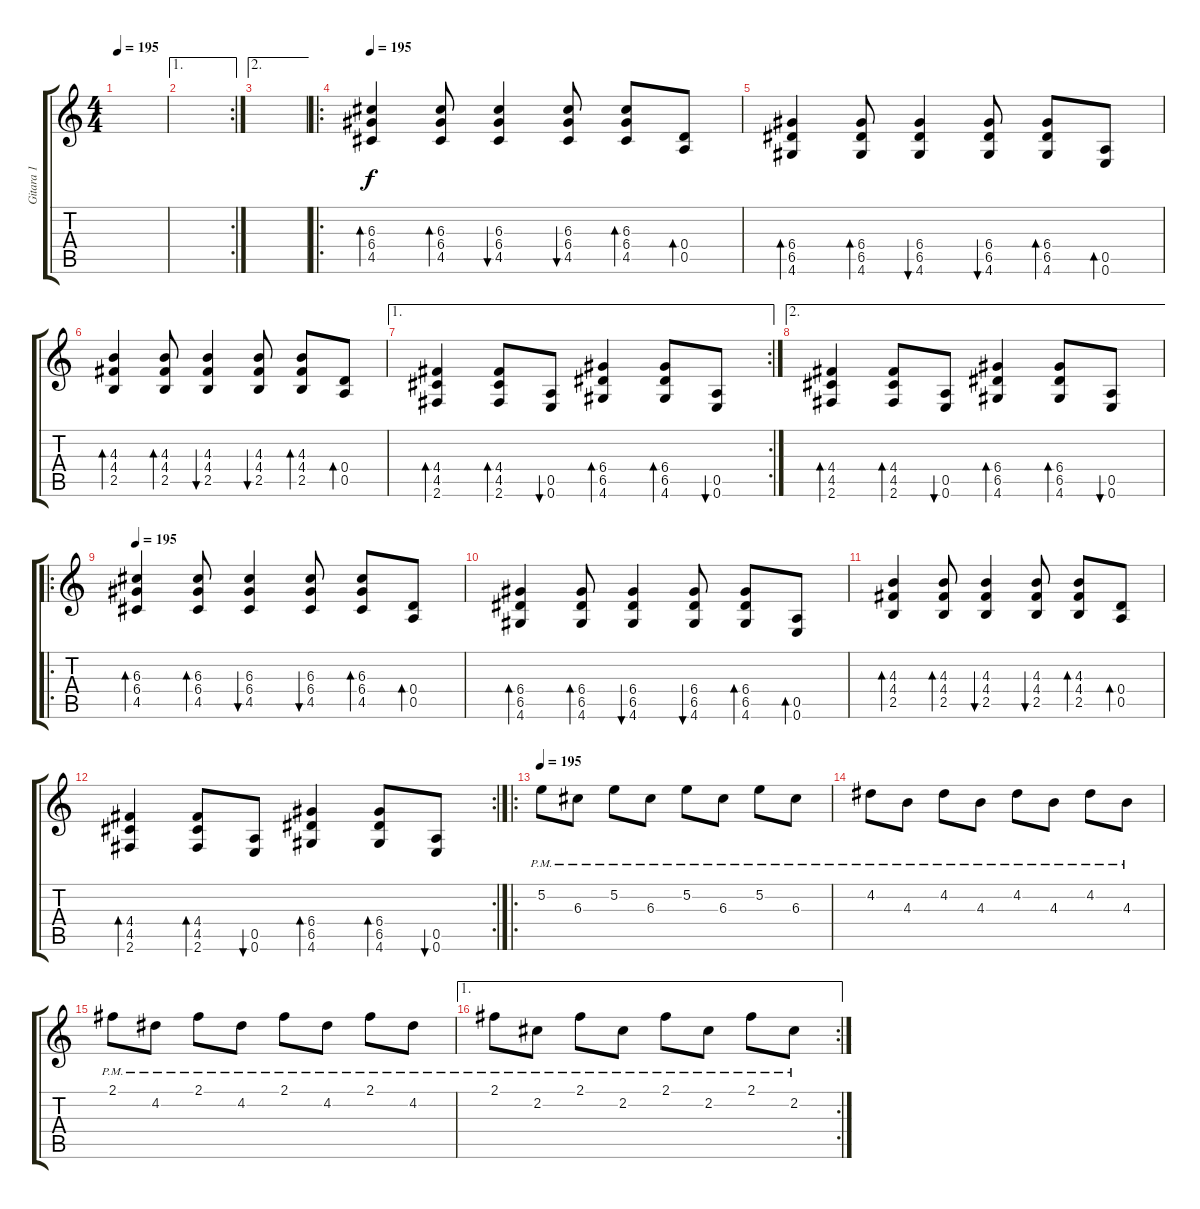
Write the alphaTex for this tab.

\track ("Gitara 1" "Gitara 1") {instrument overdrivenguitar}
\staff {score tabs}
\tuning (E4 B3 G3 D3 A2 E2) {hide}
\ts (4 4)
\tempo 195
\clef g2
\ks c
|
\ae 1
\rc 2
|
\ae 2
|
\ro
\tempo 195
(6.3 6.4 4.5).4{bd 120 volume 13 instrument electricguitarclean} (6.3 6.4 4.5).8{bd 120} (6.3 6.4 4.5).4{bu 120} (6.3 6.4 4.5).8{bu 120} (6.3 6.4 4.5).8{bd 120} (0.4 0.5).8{bd 120} |
(6.4 6.5 4.6).4{bd 120} (6.4 6.5 4.6).8{bd 120} (6.4 6.5 4.6).4{bu 120} (6.4 6.5 4.6).8{bu 120} (6.4 6.5 4.6).8{bd 120} (0.5 0.6).8{bd 120} |
(4.3 4.4 2.5).4{bd 120} (4.3 4.4 2.5).8{bd 120} (4.3 4.4 2.5).4{bu 120} (4.3 4.4 2.5).8{bu 120} (4.3 4.4 2.5).8{bd 120} (0.4 0.5).8{bd 120} |
\ae 1
\rc 2
(4.4 4.5 2.6).4{bd 120} (4.4 4.5 2.6).8{bd 120} (0.5 0.6).8{bu 120} (6.4 6.5 4.6).4{bd 120} (6.4 6.5 4.6).8{bd 120} (0.5 0.6).8{bu 120} |
\ae 2
(4.4 4.5 2.6).4{bd 120} (4.4 4.5 2.6).8{bd 120} (0.5 0.6).8{bu 120} (6.4 6.5 4.6).4{bd 120} (6.4 6.5 4.6).8{bd 120} (0.5 0.6).8{bu 120} |
\ro
\tempo 195
(6.3 6.4 4.5).4{bd 120 volume 11 instrument electricguitarclean} (6.3 6.4 4.5).8{bd 120} (6.3 6.4 4.5).4{bu 120} (6.3 6.4 4.5).8{bu 120} (6.3 6.4 4.5).8{bd 120} (0.4 0.5).8{bd 120} |
(6.4 6.5 4.6).4{bd 120} (6.4 6.5 4.6).8{bd 120} (6.4 6.5 4.6).4{bu 120} (6.4 6.5 4.6).8{bu 120} (6.4 6.5 4.6).8{bd 120} (0.5 0.6).8{bd 120} |
(4.3 4.4 2.5).4{bd 120} (4.3 4.4 2.5).8{bd 120} (4.3 4.4 2.5).4{bu 120} (4.3 4.4 2.5).8{bu 120} (4.3 4.4 2.5).8{bd 120} (0.4 0.5).8{bd 120} |
\rc 2
(4.4 4.5 2.6).4{bd 120} (4.4 4.5 2.6).8{bd 120} (0.5 0.6).8{bu 120} (6.4 6.5 4.6).4{bd 120} (6.4 6.5 4.6).8{bd 120} (0.5 0.6).8{bu 120} |
\ro
\tempo 195
5.2{pm}.8{volume 15 instrument overdrivenguitar} 6.3{pm}.8 5.2{pm}.8 6.3{pm}.8 5.2{pm}.8 6.3{pm}.8 5.2{pm}.8 6.3{pm}.8 |
4.2{pm}.8 4.3{pm}.8 4.2{pm}.8 4.3{pm}.8 4.2{pm}.8 4.3{pm}.8 4.2{pm}.8 4.3{pm}.8 |
2.1{pm}.8 4.2{pm}.8 2.1{pm}.8 4.2{pm}.8 2.1{pm}.8 4.2{pm}.8 2.1{pm}.8 4.2{pm}.8 |
\ae 1
\rc 2
2.1{pm}.8 2.2{pm}.8 2.1{pm}.8 2.2{pm}.8 2.1{pm}.8 2.2{pm}.8 2.1{pm}.8 2.2{pm}.8
